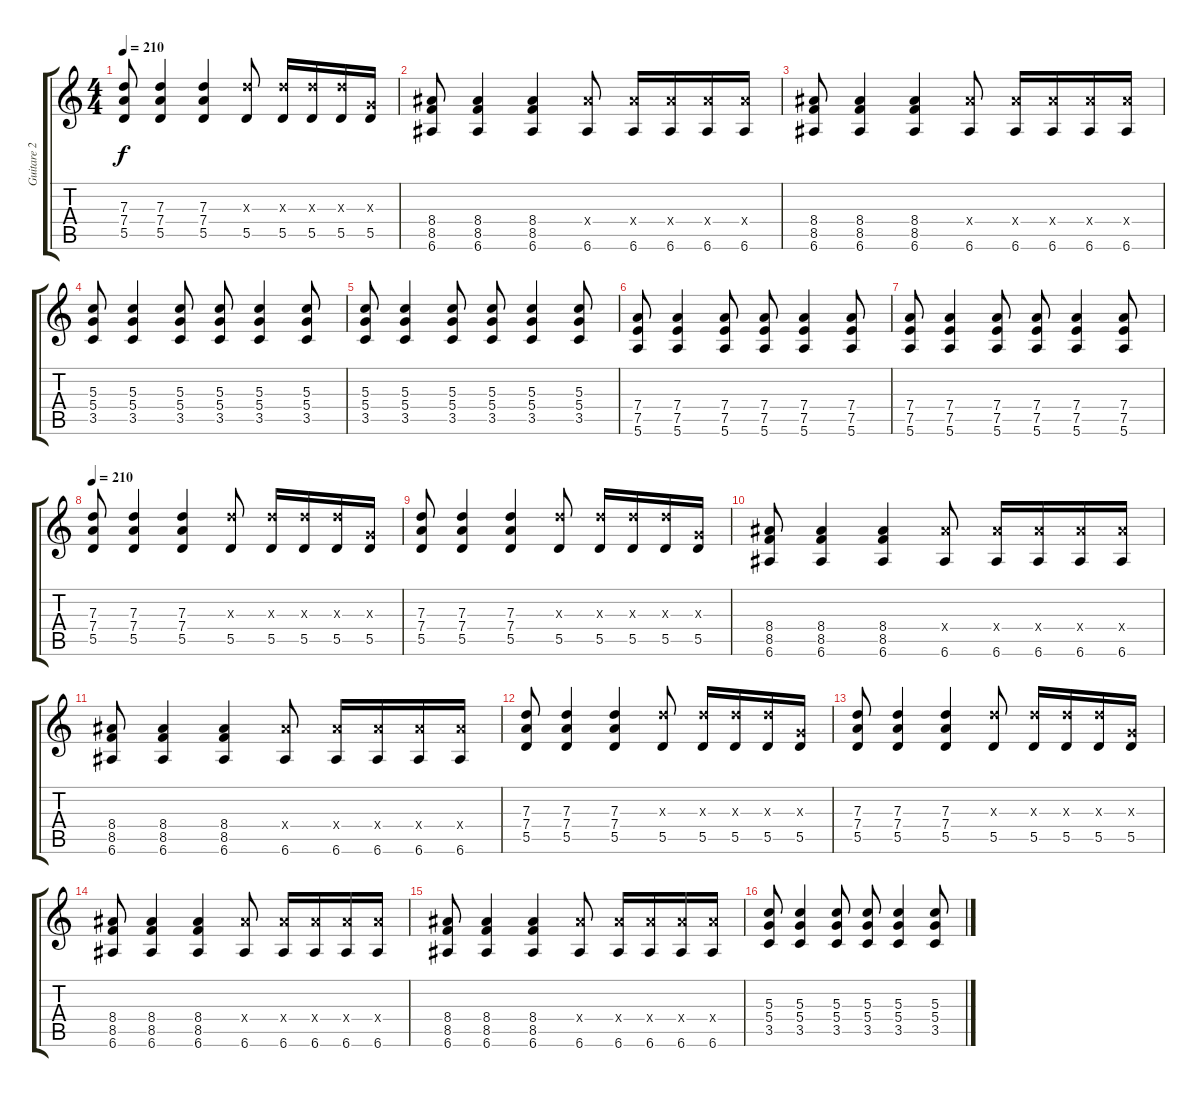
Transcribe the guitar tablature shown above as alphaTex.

\track ("Guitare 2" "Guitare 2") {instrument distortionguitar}
\staff {score tabs}
\tuning (E4 B3 G3 D3 A2 E2) {hide}
\ts (4 4)
\tempo 210
\clef g2
\ks c
(7.3 7.4 5.5).8{dy f} (7.3 7.4 5.5).4 (7.3 7.4 5.5).4 (7.3{x} 5.5).8 (7.3{x} 5.5).16 (7.3{x} 5.5).16 (7.3{x} 5.5).16 (0.3{x} 5.5).16 |
(8.4 8.5 6.6).8 (8.4 8.5 6.6).4 (8.4 8.5 6.6).4 (8.4{x} 6.6).8 (8.4{x} 6.6).16 (8.4{x} 6.6).16 (8.4{x} 6.6).16 (8.4{x} 6.6).16 |
(8.4 8.5 6.6).8 (8.4 8.5 6.6).4 (8.4 8.5 6.6).4 (8.4{x} 6.6).8 (8.4{x} 6.6).16 (8.4{x} 6.6).16 (8.4{x} 6.6).16 (8.4{x} 6.6).16 |
(5.3 5.4 3.5).8 (5.3 5.4 3.5).4 (5.3 5.4 3.5).8 (5.3 5.4 3.5).8 (5.3 5.4 3.5).4 (5.3 5.4 3.5).8 |
(5.3 5.4 3.5).8 (5.3 5.4 3.5).4 (5.3 5.4 3.5).8 (5.3 5.4 3.5).8 (5.3 5.4 3.5).4 (5.3 5.4 3.5).8 |
(7.4 7.5 5.6).8 (7.4 7.5 5.6).4 (7.4 7.5 5.6).8 (7.4 7.5 5.6).8 (7.4 7.5 5.6).4 (7.4 7.5 5.6).8 |
(7.4 7.5 5.6).8 (7.4 7.5 5.6).4 (7.4 7.5 5.6).8 (7.4 7.5 5.6).8 (7.4 7.5 5.6).4 (7.4 7.5 5.6).8 |
\tempo 210
(7.3 7.4 5.5).8 (7.3 7.4 5.5).4 (7.3 7.4 5.5).4 (7.3{x} 5.5).8 (7.3{x} 5.5).16 (7.3{x} 5.5).16 (7.3{x} 5.5).16 (0.3{x} 5.5).16 |
(7.3 7.4 5.5).8 (7.3 7.4 5.5).4 (7.3 7.4 5.5).4 (7.3{x} 5.5).8 (7.3{x} 5.5).16 (7.3{x} 5.5).16 (7.3{x} 5.5).16 (0.3{x} 5.5).16 |
(8.4 8.5 6.6).8 (8.4 8.5 6.6).4 (8.4 8.5 6.6).4 (8.4{x} 6.6).8 (8.4{x} 6.6).16 (8.4{x} 6.6).16 (8.4{x} 6.6).16 (8.4{x} 6.6).16 |
(8.4 8.5 6.6).8 (8.4 8.5 6.6).4 (8.4 8.5 6.6).4 (8.4{x} 6.6).8 (8.4{x} 6.6).16 (8.4{x} 6.6).16 (8.4{x} 6.6).16 (8.4{x} 6.6).16 |
(7.3 7.4 5.5).8 (7.3 7.4 5.5).4 (7.3 7.4 5.5).4 (7.3{x} 5.5).8 (7.3{x} 5.5).16 (7.3{x} 5.5).16 (7.3{x} 5.5).16 (0.3{x} 5.5).16 |
(7.3 7.4 5.5).8 (7.3 7.4 5.5).4 (7.3 7.4 5.5).4 (7.3{x} 5.5).8 (7.3{x} 5.5).16 (7.3{x} 5.5).16 (7.3{x} 5.5).16 (0.3{x} 5.5).16 |
(8.4 8.5 6.6).8 (8.4 8.5 6.6).4 (8.4 8.5 6.6).4 (8.4{x} 6.6).8 (8.4{x} 6.6).16 (8.4{x} 6.6).16 (8.4{x} 6.6).16 (8.4{x} 6.6).16 |
(8.4 8.5 6.6).8 (8.4 8.5 6.6).4 (8.4 8.5 6.6).4 (8.4{x} 6.6).8 (8.4{x} 6.6).16 (8.4{x} 6.6).16 (8.4{x} 6.6).16 (8.4{x} 6.6).16 |
(5.3 5.4 3.5).8 (5.3 5.4 3.5).4 (5.3 5.4 3.5).8 (5.3 5.4 3.5).8 (5.3 5.4 3.5).4 (5.3 5.4 3.5).8
